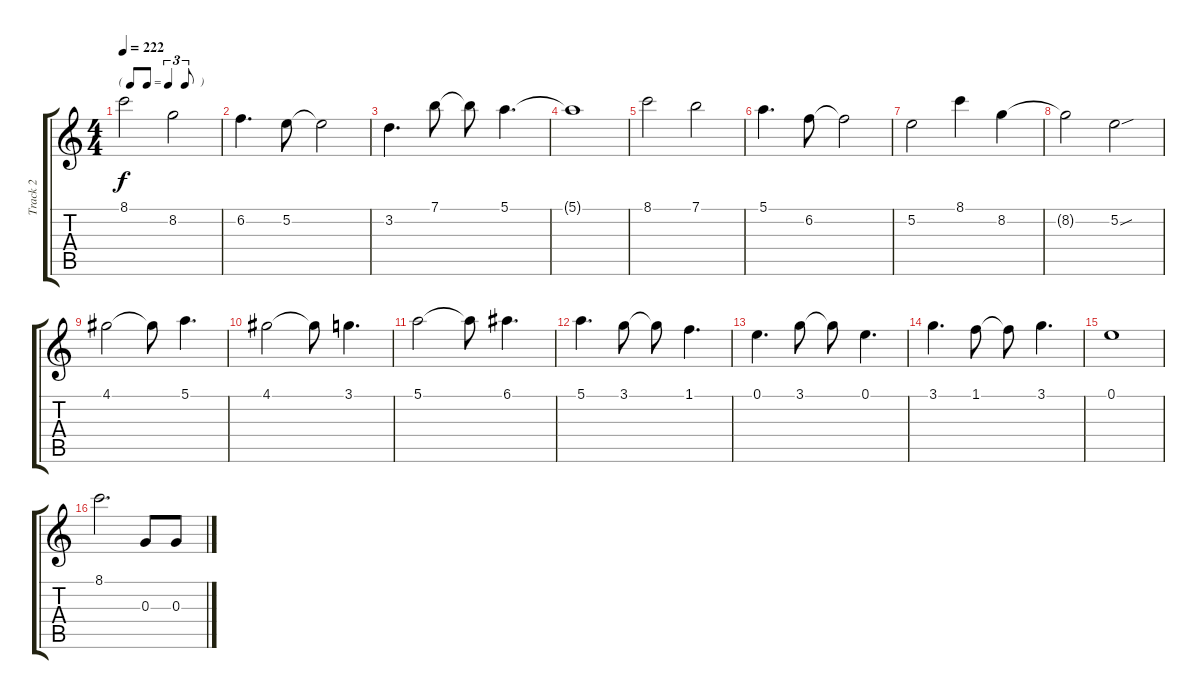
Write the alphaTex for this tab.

\track ("Track 2" "Track 2") {instrument electricguitarjazz}
\staff {score tabs}
\tuning (E4 B3 G3 D3 A2 E2) {hide}
\ts (4 4)
\tf triplet8th
\tempo 222
\clef g2
\ks c
8.1.2{dy f} 8.2.2 |
6.2.4{d} 5.2.8 5.2{t}.2 |
3.2.4{d} 7.1.8 7.1{t}.8 5.1.4{d} |
5.1{t}.1 |
8.1.2 7.1.2 |
5.1.4{d} 6.2.8 6.2{t}.2 |
5.2.2 8.1.4 8.2.4 |
8.2{t}.2 5.2{sou}.2 |
4.1.2 4.1{t}.8 5.1.4{d} |
4.1.2 4.1{t}.8 3.1.4{d} |
5.1.2 5.1{t}.8 6.1.4{d} |
5.1.4{d} 3.1.8 3.1{t}.8 1.1.4{d} |
0.1.4{d} 3.1.8 3.1{t}.8 0.1.4{d} |
3.1.4{d} 1.1.8 1.1{t}.8 3.1.4{d} |
0.1.1 |
8.1.2{d} 0.3.8 0.3.8
